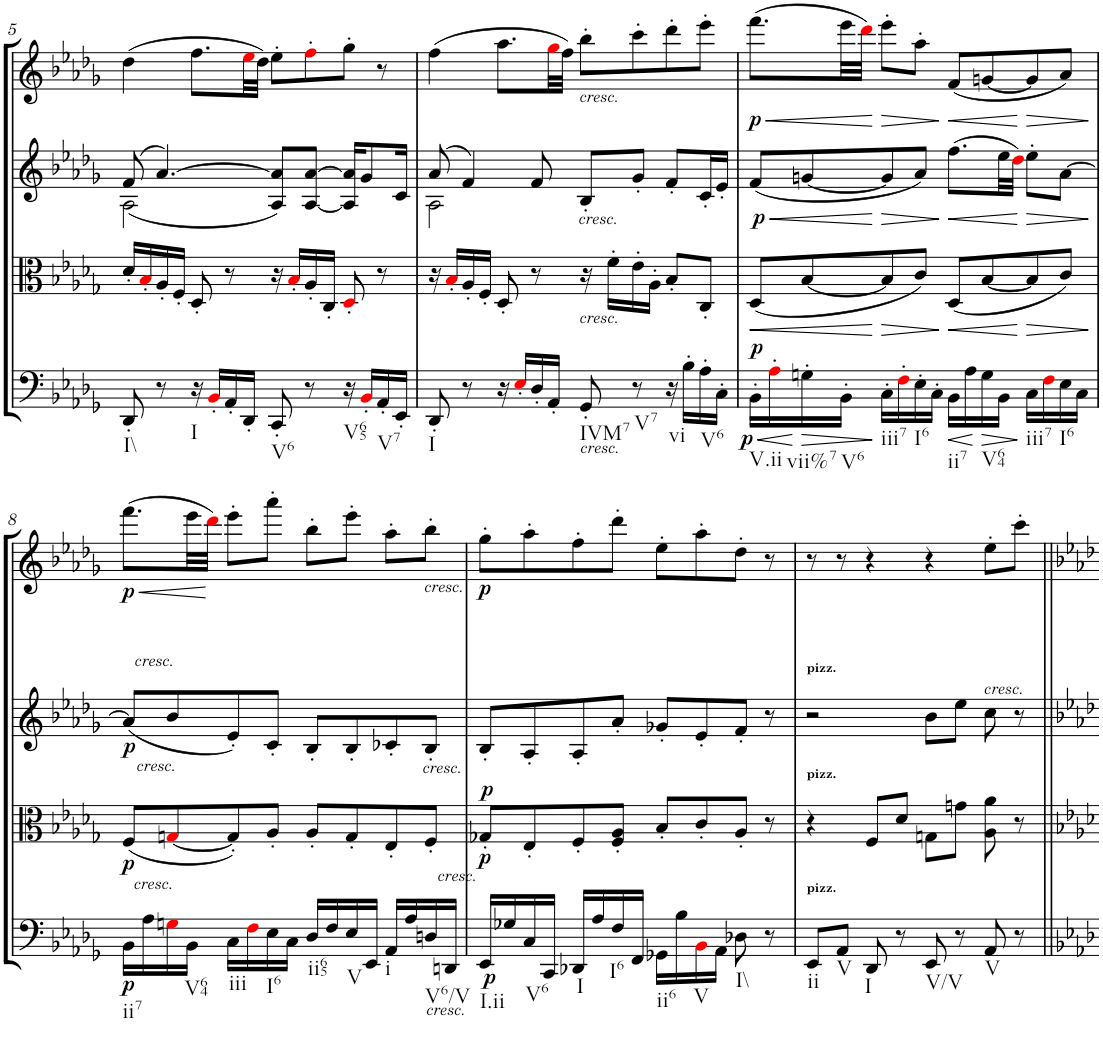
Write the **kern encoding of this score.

**kern	**dynam	**kern	**dynam	**kern	**dynam	**kern	**dynam
*part4	*part4	*part3	*part3	*part2	*part2	*part1	*part1
*staff4	*staff4	*staff3	*staff3	*staff2	*staff2	*staff1	*staff1
*I"Cello	*	*I"Viola	*	*I"2nd Violin	*	*I"1st Violin	*
*	*	*I'Vla	*	*I'Vln	*	*I'Vln	*
!!LO:PB:g=z
*clefF4	*	*clefC3	*	*clefG2	*	*clefG2	*
*k[b-e-a-d-g-]	*	*k[b-e-a-d-g-]	*	*k[b-e-a-d-g-]	*	*k[b-e-a-d-g-]	*
*D-:	*	*D-:	*	*D-:	*	*D-:	*
*M4/4	*	*M4/4	*	*M4/4	*	*M4/4	*
*met(c)	*	*met(c)	*	*met(c)	*	*met(c)	*
=5	=5	=5	=5	=5	=5	=5	=5
*	*	*	*	*^	*	*	*
!LO:TX:b:t=I\\	!	!	!	!	!	!	!	!
8DD-'/	.	16d-'/LL	.	(8f/	(2A-\	.	(4dd-\	.
.	.	16B-'i/	.	.	.	.	.	.
8r	.	16A-'/	.	[>4.a-/)	.	.	.	.
.	.	16F'/JJ	.	.	.	.	.	.
!LO:TX:b:t=I	!	!	!	!	!	!	!	!
16r	.	8D-'/	.	.	.	.	8.ff\L	.
16BB-'i/LL	.	.	.	.	.	.	.	.
16AA-'/	.	8r	.	.	.	.	.	.
16DD-'/JJ	.	.	.	.	.	.	32ee-i\LL	.
.	.	.	.	.	.	.	32dd-\JJJ)	.
!LO:TX:b:t=V6	!	!	!	!	!	!	!	!
8CC'/	.	16r	.	(8A-/ 8a-/]L	2ryy	.	8ee-'\L	.
.	.	16B-'i/LL	.	.	.	.	.	.
8r	.	16A-'/	.	[<8A-/ [>8a-/J	.	.	8ff'i\	.
.	.	16C'/JJ	.	.	.	.	.	.
!LO:TX:b:t=V65	!	!	!	!	!	!	!	!
16r	.	8D-'i/	.	16A-/] 16a-/]KL	.	.	8gg-'\J	.
16BB-'i/LL	.	.	.	8g-/	.	.	.	.
!LO:TX:b:t=V7	!	!	!	!	!	!	!	!
16AA-'/	.	8r	.	.	.	.	8r	.
16EE-'/JJ	.	.	.	16c/Jk	.	.	.	.
=6	=6	=6	=6	=6	=6	=6	=6	=6
!LO:TX:b:t=I	!	!	!	!	!	!	!	!
8DD-'/	.	16r	.	8a-/	2A-\	.	(4ff\	.
.	.	16B-'i/LL	.	.	.	.	.	.
8r	.	16A-'/	.	4f/)	.	.	.	.
.	.	16F'/JJ	.	.	.	.	.	.
16r	.	8D-'/	.	.	.	.	8.aa-\L	.
16E-'i/LL	.	.	.	.	.	.	.	.
16D-'/	.	8r	.	8f/	.	.	.	.
16AA-'/JJ	.	.	.	.	.	.	32gg-i\LL	.
.	.	.	.	.	.	.	32ff\JJJ)	.
!	!	!	!	!	!	!	!LO:TX:b:i:t=cresc.	!
!	!	!	!	!LO:TX:b:i:t=cresc.	!	!	!	!
!	!	!LO:TX:b:i:t=cresc.	!	!	!	!	!	!
!LO:TX:b:i:t=cresc.	!	!	!	!	!	!	!	!
!LO:TX:b:t=IVM7	!	!	!	!	!	!	!	!
8GG-'/	.	16r	.	8B-'/L	2ryy	.	8bb-'\L	.
.	.	16f'\LL	.	.	.	.	.	.
!LO:TX:b:t=V7	!	!	!	!	!	!	!	!
8r	.	16e-'\	.	8g-'/J	.	.	8ccc'\	.
.	.	16A-'\JJ	.	.	.	.	.	.
!LO:TX:b:t=vi	!	!	!	!	!	!	!	!
16r	.	8B-'/L	.	8f'/L	.	.	8ddd-'\	.
16B-'\LL	.	.	.	.	.	.	.	.
!LO:TX:b:t=V6	!	!	!	!	!	!	!	!
16A-'\	.	8C'/J	.	16c'/L	.	.	8eee-'\J	.
16C'\JJ	.	.	.	16e-'/JJ	.	.	.	.
*	*	*	*	*v	*v	*	*	*
=7	=7	=7	=7	=7	=7	=7	=7
!LO:TX:b:t=V.ii	!	!	!	!	!	!	!
!	!LO:HP:b	!	!LO:HP:b	!	!LO:HP:b	!	!LO:HP:b
!	!LO:DY:n=1:b	!	!	!	!	!	!
!	!LO:DY:n=2:a	!	!	!	!LO:DY:n=1:b	!	!LO:DY:n=1:b
16BB-'\LL	< p p	(8D-/L	<	(8f/L	< p	(8.fff\L	< p
16A-'i\	.	.	.	.	.	.	.
!LO:TX:b:t=vii%7	!	!	!	!	!	!	!
!	!LO:HP:n=1:b	!	!	!	!	!	!
16Gn'\	[ >	[8B-/	.	[8gn/	.	.	.
!LO:TX:b:t=V6	!	!	!	!	!	!	!
16BB-'\JJ	.	.	.	.	.	32eee-\LL	.
.	.	.	.	.	.	32ddd-i\JJJ)	.
!LO:TX:b:t=iii7	!	!	!	!	!	!	!
!	!	!	!LO:HP:n=1:b	!	!LO:HP:n=1:b	!	!LO:HP:n=1:b
16C'\LL	]	8B-/]	[ >	8g/]	[ >	8eee-'\L	[ >
16F'i\	.	.	.	.	.	.	.
!LO:TX:b:t=I6	!	!	!	!	!	!	!
16E-'\	.	8c/J)	.	8a-/J)	.	8aa-'\J	.
16C'\JJ	.	.	.	.	.	.	.
!LO:TX:b:t=ii7	!	!	!	!	!	!	!
!	!LO:HP:b	!	!LO:HP:n=1:b	!	!LO:HP:n=1:b	!	!LO:HP:n=1:b
16BB-\LL	<	(8D-/L	] <	(8.ff\L	] <	(8f/L	] <
16A-\	.	.	.	.	.	.	.
!LO:TX:b:t=V64	!	!	!	!	!	!	!
!	!LO:HP:n=1:b	!	!	!	!	!	!
16G\	[ >	[8B-/	.	.	.	[8gn/	.
16BB-\JJ	.	.	.	32ee-\LL	.	.	.
.	.	.	.	32dd-i\JJJ)	.	.	.
!LO:TX:b:t=iii7	!	!	!	!	!	!	!
!	!	!	!LO:HP:n=1:b	!	!LO:HP:n=1:b	!	!LO:HP:n=1:b
16C\LL	]	8B-/]	[ >	8ee-'\L	[ >	8g/]	[ >
16Fi\	.	.	.	.	.	.	.
!LO:TX:b:t=I6	!	!	!	!	!	!	!
16E-\	.	8c/J)	.	[8a-\J	.	8a-/J)	.
16C\JJ	.	.	.	.	.	.	.
.	.	.	]	.	]	.	]
!!LO:LB:g=z
=8	=8	=8	=8	=8	=8	=8	=8
!	!	!	!	!LO:TX:a:i:t=cresc.	!	!	!
!	!	!LO:TX:a:i:t=cresc.	!	!	!	!	!
!LO:TX:a:i:t=cresc.	!	!	!	!	!	!	!
!LO:TX:b:t=ii7	!	!	!	!	!	!	!
!	!LO:DY:b	!	!LO:DY:b	!	!LO:DY:b	!	!LO:HP:b
!	!	!	!	!	!	!	!LO:DY:n=1:b
16BB-\LL	p	(8F/L	p	(8a-/L]	p	(8.fff\L	< p
16A-\	.	.	.	.	.	.	.
16Gni\	.	[8Gni/	.	8b-/	.	.	.
!LO:TX:b:t=V64	!	!	!	!	!	!	!
16BB-\JJ	.	.	.	.	.	32eee-\LL	.
.	.	.	.	.	.	32ddd-i\JJJ)	.
!LO:TX:b:t=iii	!	!	!	!	!	!	!
16C\LL	.	8G'/])	.	8e-'/)	.	8eee-'\L	.
16Fi\	.	.	.	.	.	.	.
!LO:TX:b:t=I6	!	!	!	!	!	!	!
16E-\	.	8A-'/J	.	8c'/J	.	8aaa-'\J	[
16C\JJ	.	.	.	.	.	.	.
!LO:TX:b:t=ii65	!	!	!	!	!	!	!
16D-/LL	.	8A-'/L	.	8B-'/L	.	8bb-'\L	.
16F/	.	.	.	.	.	.	.
!LO:TX:b:t=V	!	!	!	!	!	!	!
16E-/	.	8G'/	.	8B-'/	.	8eee-'\J	.
16EE-/JJ	.	.	.	.	.	.	.
!LO:TX:b:t=i	!	!	!	!	!	!	!
16AA-/LL	.	8E-'/	.	8c-X'/	.	8aa-'\L	.
16A-/	.	.	.	.	.	.	.
!	!	!	!	!	!	!LO:TX:b:i:t=cresc.	!
!	!	!	!	!LO:TX:b:i:t=cresc.	!	!	!
!	!	!LO:TX:b:i:t=cresc.	!	!	!	!	!
!LO:TX:b:i:t=cresc.	!	!	!	!	!	!	!
!LO:TX:b:t=V6/V	!	!	!	!	!	!	!
16Dn/	.	8F'/J	.	8B-'/J	.	8bb-'\J	.
16DDn/JJ	.	.	.	.	.	.	.
=9	=9	=9	=9	=9	=9	=9	=9
!LO:TX:b:t=I.ii	!	!	!	!	!	!	!
!	!LO:DY:b	!	!LO:DY:b	!	!	!	!
!	!	!	!LO:DY:n=1:a	!	!	!	!LO:DY:b
16EE-/LL	p	8G-X'/L	p p	8B-'/L	.	8gg-'\L	p
16G-X/	.	.	.	.	.	.	.
!LO:TX:b:t=V6	!	!	!	!	!	!	!
16C/	.	8E-'/	.	8A-'/	.	8aa-'\	.
16CC/JJ	.	.	.	.	.	.	.
!LO:TX:b:t=I	!	!	!	!	!	!	!
16DD-X/LL	.	8F'/	.	8A-'/	.	8ff'\	.
16A-/	.	.	.	.	.	.	.
!LO:TX:b:t=I6	!	!	!	!	!	!	!
16F/	.	8F/' 8A-/'J	.	8a-'/J	.	8ddd-'\J	.
16FF/JJ	.	.	.	.	.	.	.
!LO:TX:b:t=ii6	!	!	!	!	!	!	!
16GG-X\LL	.	8B-'/L	.	8g-X'/L	.	8ee-'\L	.
16B-\	.	.	.	.	.	.	.
!LO:TX:b:t=V	!	!	!	!	!	!	!
16BB-i\	.	8c'/	.	8e-'/	.	8aa-'\	.
16AA-\JJ	.	.	.	.	.	.	.
!LO:TX:b:t=I\\	!	!	!	!	!	!	!
8D-X\	.	8A-'/J	.	8f'/J	.	8dd-'\J	.
8r	.	8r	.	8r	.	8r	.
=10	=10	=10	=10	=10	=10	=10	=10
!	!	!	!	!LO:TX:a:B:t=pizz.	!	!	!
!	!	!LO:TX:a:B:t=pizz.	!	!	!	!	!
!LO:TX:a:B:t=pizz.	!	!	!	!	!	!	!
!LO:TX:b:t=ii	!	!	!	!	!	!	!
8EE-/L	.	4r	.	2r	.	8r	.
!LO:TX:b:t=V	!	!	!	!	!	!	!
8AA-/J	.	.	.	.	.	8r	.
!LO:TX:b:t=I	!	!	!	!	!	!	!
8DD-/	.	8F/L	.	.	.	4r	.
8r	.	8d-/J	.	.	.	.	.
!LO:TX:b:t=V/V	!	!	!	!	!	!	!
8EE-/	.	8Gn\L	.	8b-\L	.	4r	.
8r	.	8gn\J	.	8ee-\J	.	.	.
!	!	!	!	!	!	!LO:TX:b:i:t=cresc.	!
!LO:TX:b:t=V	!	!	!	!	!	!	!
8AA-/	.	8A-\ 8a-\	.	8cc\	.	8ee-'\L	.
8r	.	8r	.	8r	.	8ccc'\J	.
=||	=||	=||	=||	=||	=||	=||	=||
*-	*-	*-	*-	*-	*-	*-	*-
